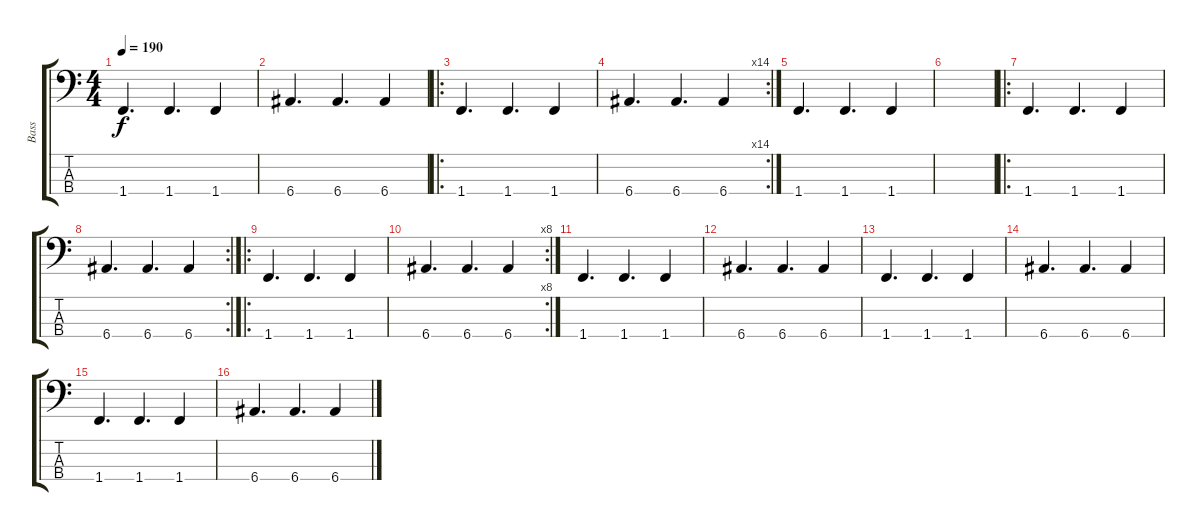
\track ("Bass" "Bass") {instrument electricbassfinger}
\staff {score tabs}
\tuning (G2 D2 A1 E1) {hide}
\ts (4 4)
\tempo 190
\clef f4
\ks c
1.4.4{d dy f} 1.4.4{d} 1.4.4 |
6.4.4{d} 6.4.4{d} 6.4.4 |
\ro
1.4.4{d} 1.4.4{d} 1.4.4 |
\rc 14
6.4.4{d} 6.4.4{d} 6.4.4 |
1.4.4{d} 1.4.4{d} 1.4.4 |
|
\ro
1.4.4{d} 1.4.4{d} 1.4.4 |
\rc 2
6.4.4{d} 6.4.4{d} 6.4.4 |
\ro
1.4.4{d} 1.4.4{d} 1.4.4 |
\rc 8
6.4.4{d} 6.4.4{d} 6.4.4 |
1.4.4{d} 1.4.4{d} 1.4.4 |
6.4.4{d} 6.4.4{d} 6.4.4 |
1.4.4{d} 1.4.4{d} 1.4.4 |
6.4.4{d} 6.4.4{d} 6.4.4 |
1.4.4{d} 1.4.4{d} 1.4.4 |
6.4.4{d} 6.4.4{d} 6.4.4
